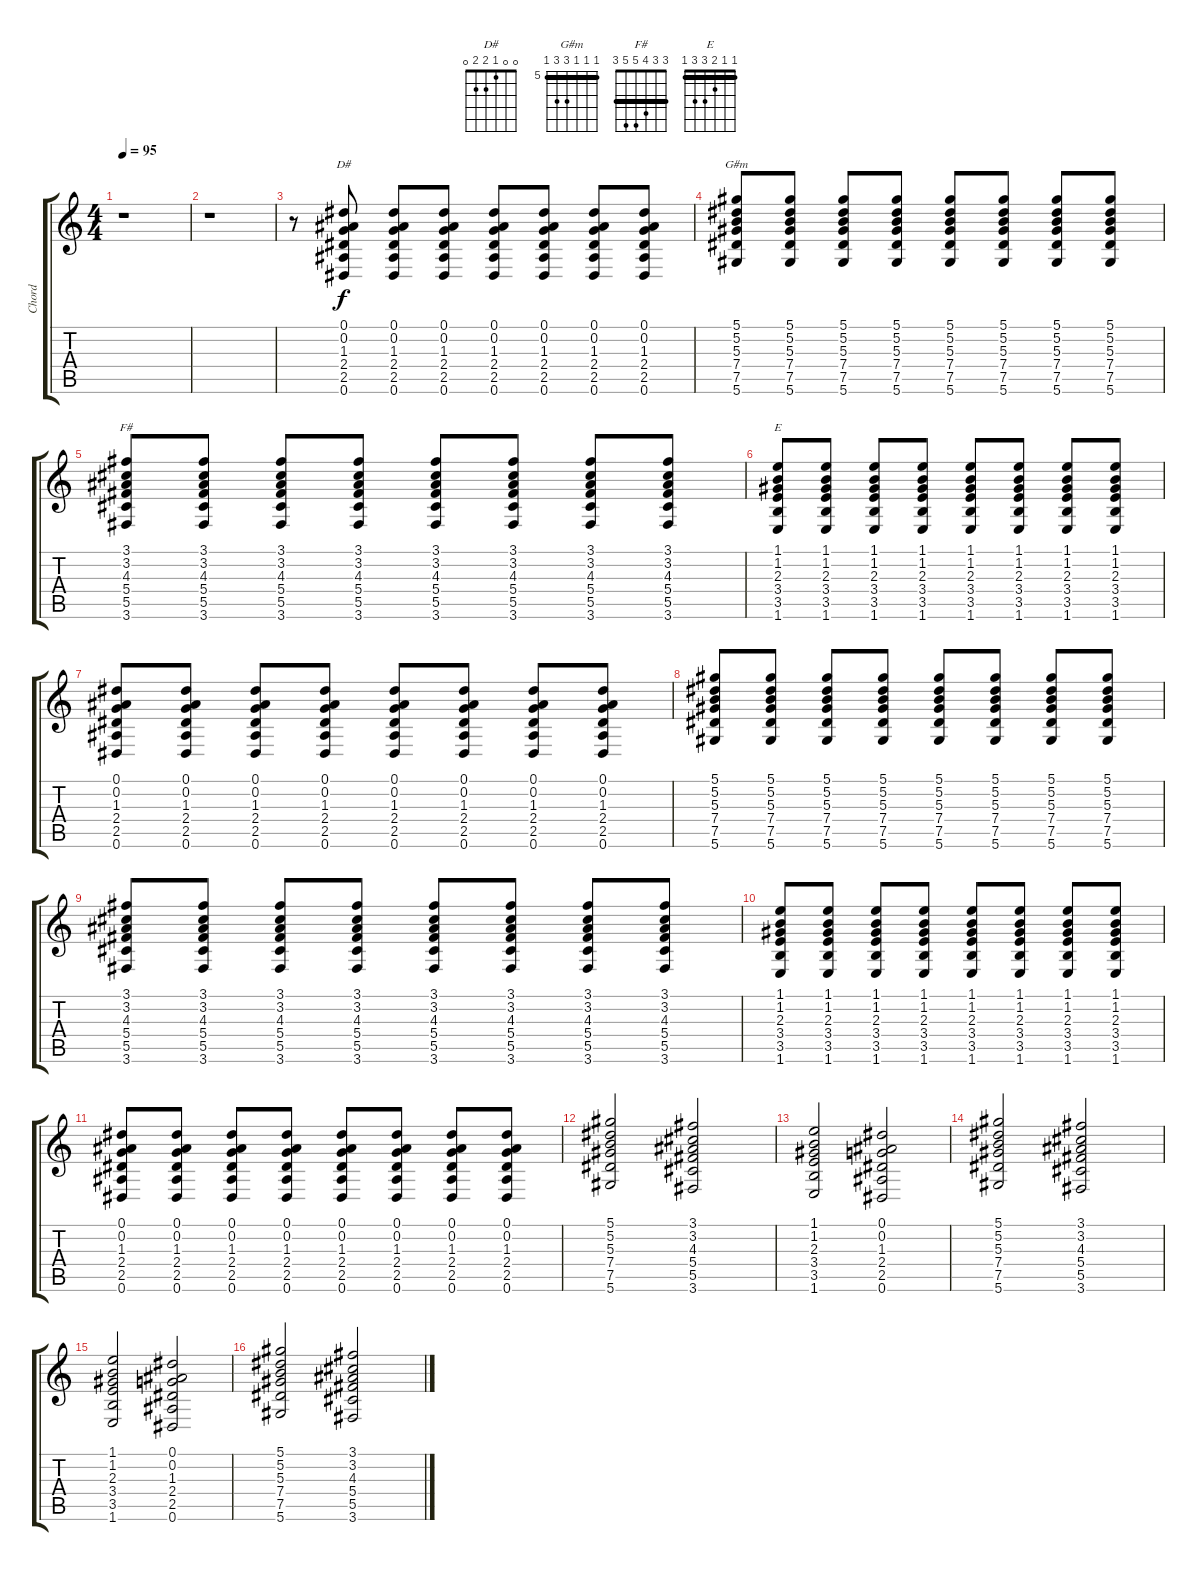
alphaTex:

\track ("Chord" "Chord") {instrument distortionguitar}
\staff {score tabs}
\tuning (Eb4 Bb3 Gb3 Db3 Ab2 Eb2) {hide}
\chord ("D#" 0 0 1 2 2 0)
\chord ("G#m" 5 5 5 7 7 5) {firstfret 5 barre 5}
\chord ("F#" 3 3 4 5 5 3) {barre 3}
\chord ("E" 1 1 2 3 3 1) {barre 1}
\ts (4 4)
\tempo 95
\clef g2
\ks c
r.1{dy f} |
r.1 |
r.8 (0.1 0.2 1.3 2.4 2.5 0.6).8{ch "D#"} (0.1 0.2 1.3 2.4 2.5 0.6).8 (0.1 0.2 1.3 2.4 2.5 0.6).8 (0.1 0.2 1.3 2.4 2.5 0.6).8 (0.1 0.2 1.3 2.4 2.5 0.6).8 (0.1 0.2 1.3 2.4 2.5 0.6).8 (0.1 0.2 1.3 2.4 2.5 0.6).8 |
(5.1 5.2 5.3 7.4 7.5 5.6).8{ch "G#m"} (5.1 5.2 5.3 7.4 7.5 5.6).8 (5.1 5.2 5.3 7.4 7.5 5.6).8 (5.1 5.2 5.3 7.4 7.5 5.6).8 (5.1 5.2 5.3 7.4 7.5 5.6).8 (5.1 5.2 5.3 7.4 7.5 5.6).8 (5.1 5.2 5.3 7.4 7.5 5.6).8 (5.1 5.2 5.3 7.4 7.5 5.6).8 |
(3.1 3.2 4.3 5.4 5.5 3.6).8{ch "F#"} (3.1 3.2 4.3 5.4 5.5 3.6).8 (3.1 3.2 4.3 5.4 5.5 3.6).8 (3.1 3.2 4.3 5.4 5.5 3.6).8 (3.1 3.2 4.3 5.4 5.5 3.6).8 (3.1 3.2 4.3 5.4 5.5 3.6).8 (3.1 3.2 4.3 5.4 5.5 3.6).8 (3.1 3.2 4.3 5.4 5.5 3.6).8 |
(1.1 1.2 2.3 3.4 3.5 1.6).8{ch "E"} (1.1 1.2 2.3 3.4 3.5 1.6).8 (1.1 1.2 2.3 3.4 3.5 1.6).8 (1.1 1.2 2.3 3.4 3.5 1.6).8 (1.1 1.2 2.3 3.4 3.5 1.6).8 (1.1 1.2 2.3 3.4 3.5 1.6).8 (1.1 1.2 2.3 3.4 3.5 1.6).8 (1.1 1.2 2.3 3.4 3.5 1.6).8 |
(0.1 0.2 1.3 2.4 2.5 0.6).8 (0.1 0.2 1.3 2.4 2.5 0.6).8 (0.1 0.2 1.3 2.4 2.5 0.6).8 (0.1 0.2 1.3 2.4 2.5 0.6).8 (0.1 0.2 1.3 2.4 2.5 0.6).8 (0.1 0.2 1.3 2.4 2.5 0.6).8 (0.1 0.2 1.3 2.4 2.5 0.6).8 (0.1 0.2 1.3 2.4 2.5 0.6).8 |
(5.1 5.2 5.3 7.4 7.5 5.6).8 (5.1 5.2 5.3 7.4 7.5 5.6).8 (5.1 5.2 5.3 7.4 7.5 5.6).8 (5.1 5.2 5.3 7.4 7.5 5.6).8 (5.1 5.2 5.3 7.4 7.5 5.6).8 (5.1 5.2 5.3 7.4 7.5 5.6).8 (5.1 5.2 5.3 7.4 7.5 5.6).8 (5.1 5.2 5.3 7.4 7.5 5.6).8 |
(3.1 3.2 4.3 5.4 5.5 3.6).8 (3.1 3.2 4.3 5.4 5.5 3.6).8 (3.1 3.2 4.3 5.4 5.5 3.6).8 (3.1 3.2 4.3 5.4 5.5 3.6).8 (3.1 3.2 4.3 5.4 5.5 3.6).8 (3.1 3.2 4.3 5.4 5.5 3.6).8 (3.1 3.2 4.3 5.4 5.5 3.6).8 (3.1 3.2 4.3 5.4 5.5 3.6).8 |
(1.1 1.2 2.3 3.4 3.5 1.6).8 (1.1 1.2 2.3 3.4 3.5 1.6).8 (1.1 1.2 2.3 3.4 3.5 1.6).8 (1.1 1.2 2.3 3.4 3.5 1.6).8 (1.1 1.2 2.3 3.4 3.5 1.6).8 (1.1 1.2 2.3 3.4 3.5 1.6).8 (1.1 1.2 2.3 3.4 3.5 1.6).8 (1.1 1.2 2.3 3.4 3.5 1.6).8 |
(0.1 0.2 1.3 2.4 2.5 0.6).8 (0.1 0.2 1.3 2.4 2.5 0.6).8 (0.1 0.2 1.3 2.4 2.5 0.6).8 (0.1 0.2 1.3 2.4 2.5 0.6).8 (0.1 0.2 1.3 2.4 2.5 0.6).8 (0.1 0.2 1.3 2.4 2.5 0.6).8 (0.1 0.2 1.3 2.4 2.5 0.6).8 (0.1 0.2 1.3 2.4 2.5 0.6).8 |
(5.1 5.2 5.3 7.4 7.5 5.6).2 (3.1 3.2 4.3 5.4 5.5 3.6).2 |
(1.1 1.2 2.3 3.4 3.5 1.6).2 (0.1 0.2 1.3 2.4 2.5 0.6).2 |
(5.1 5.2 5.3 7.4 7.5 5.6).2 (3.1 3.2 4.3 5.4 5.5 3.6).2 |
(1.1 1.2 2.3 3.4 3.5 1.6).2 (0.1 0.2 1.3 2.4 2.5 0.6).2 |
(5.1 5.2 5.3 7.4 7.5 5.6).2 (3.1 3.2 4.3 5.4 5.5 3.6).2
